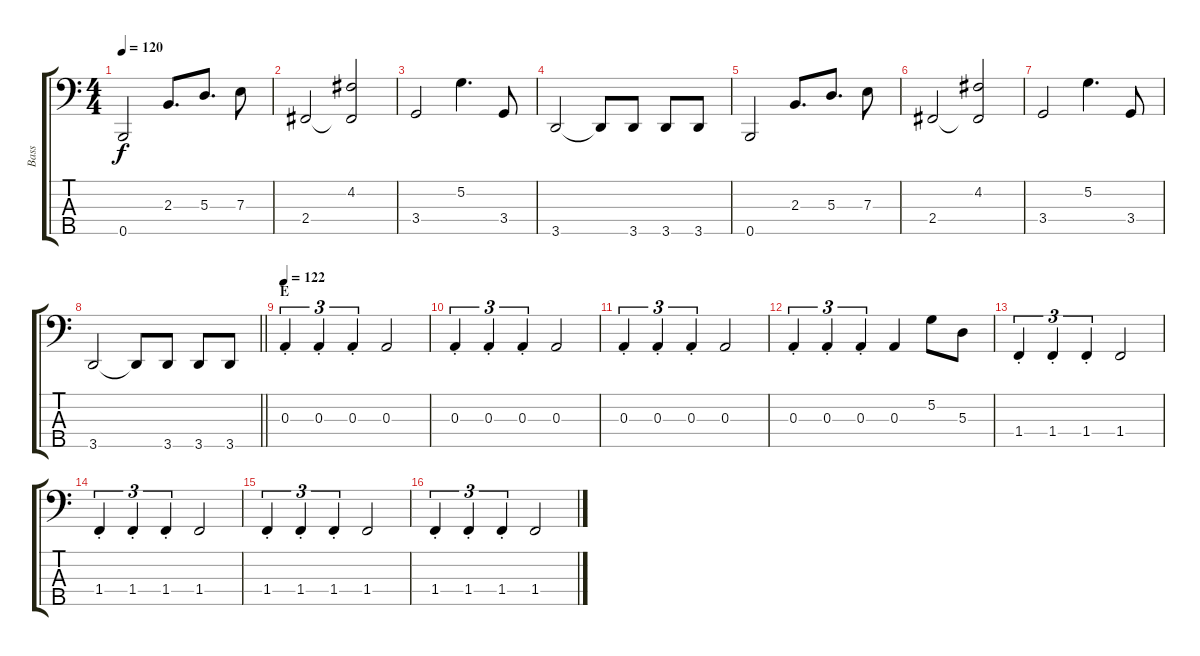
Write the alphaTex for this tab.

\track ("Bass" "Bass") {instrument electricbassfinger}
\staff {score tabs}
\tuning (G2 D2 A1 E1 B0) {hide}
\ts (4 4)
\tempo 120
\clef f4
\ks c
0.5.2{dy f} 2.3.8{d} 5.3.8{d} 7.3.8 |
2.4.2 (4.2 2.4{t}).2 |
3.4.2 5.2.4{d} 3.4.8 |
3.5.2 3.5{t}.8 3.5.8 3.5.8 3.5.8 |
0.5.2 2.3.8{d} 5.3.8{d} 7.3.8 |
2.4.2 (4.2 2.4{t}).2 |
3.4.2 5.2.4{d} 3.4.8 |
\barLineRight lightlight
3.5.2 3.5{t}.8 3.5.8 3.5.8 3.5.8 |
\section ("" "E")
\tempo 122
0.3{st}.4{tu (3 2)} 0.3{st}.4{tu (3 2)} 0.3{st}.4{tu (3 2)} 0.3.2 |
0.3{st}.4{tu (3 2)} 0.3{st}.4{tu (3 2)} 0.3{st}.4{tu (3 2)} 0.3.2 |
0.3{st}.4{tu (3 2)} 0.3{st}.4{tu (3 2)} 0.3{st}.4{tu (3 2)} 0.3.2 |
0.3{st}.4{tu (3 2)} 0.3{st}.4{tu (3 2)} 0.3{st}.4{tu (3 2)} 0.3.4 5.2.8 5.3.8 |
1.4{st}.4{tu (3 2)} 1.4{st}.4{tu (3 2)} 1.4{st}.4{tu (3 2)} 1.4.2 |
1.4{st}.4{tu (3 2)} 1.4{st}.4{tu (3 2)} 1.4{st}.4{tu (3 2)} 1.4.2 |
1.4{st}.4{tu (3 2)} 1.4{st}.4{tu (3 2)} 1.4{st}.4{tu (3 2)} 1.4.2 |
1.4{st}.4{tu (3 2)} 1.4{st}.4{tu (3 2)} 1.4{st}.4{tu (3 2)} 1.4.2
